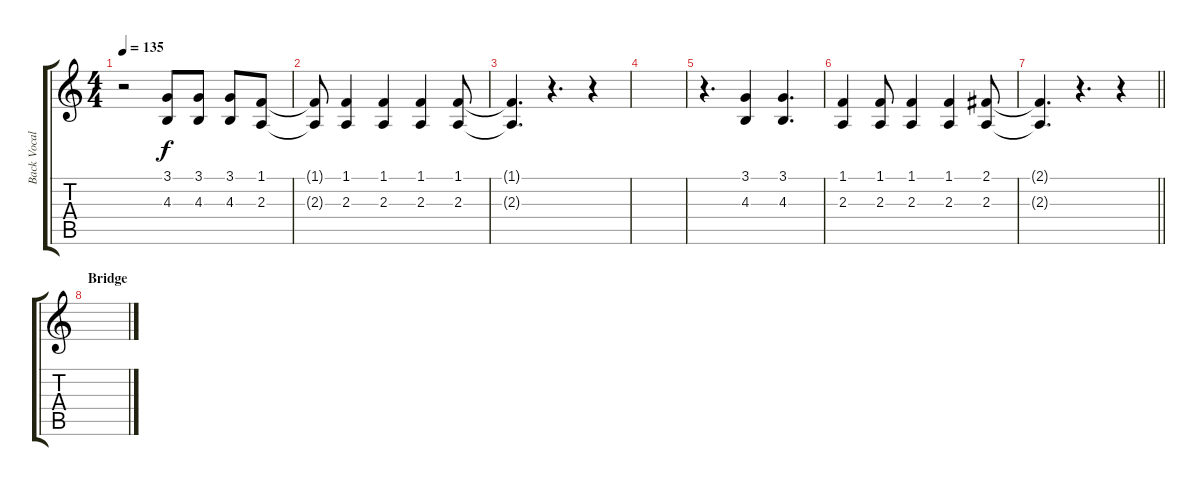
\track ("Back Vocals" "Back Vocal") {instrument tangoaccordion}
\staff {score tabs}
\tuning (E4 B3 G3 D3 A2 E2) {hide}
\ts (4 4)
\tempo 135
\clef g2
\ks c
r.2{dy f} (3.1 4.3).8 (3.1 4.3).8 (3.1 4.3).8 (1.1 2.3).8 |
(1.1{t} 2.3{t}).8 (1.1 2.3).4 (1.1 2.3).4 (1.1 2.3).4 (1.1 2.3).8 |
(1.1{t} 2.3{t}).4{d} r.4{d} r.4 |
|
r.4{d} (3.1 4.3).4 (3.1 4.3).4{d} |
(1.1 2.3).4 (1.1 2.3).8 (1.1 2.3).4 (1.1 2.3).4 (2.1 2.3).8 |
\barLineRight lightlight
(2.1{t} 2.3{t}).4{d} r.4{d} r.4 |
\section ("" "Bridge")
